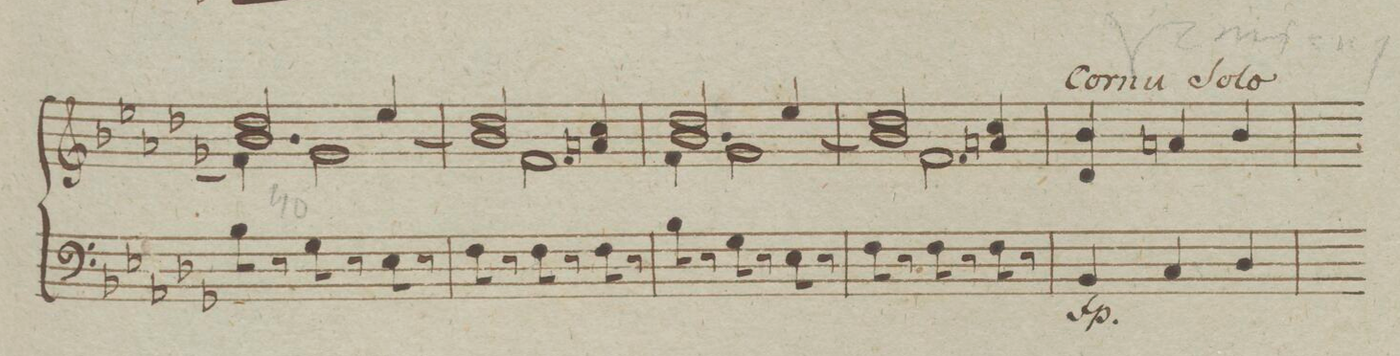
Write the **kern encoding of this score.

**kern
*I"Organo.
*clefF4
*k[b-e-a-d-g-]
*M3/4
8B-\
8r
8G-\
8r
8E-\
8r
=41
8F\
8r
8F\
8r
8F\
8r
=42
8B-\
8r
8G-\
8r
8E-\
8r
=43
8F\
8r
8F\
8r
8F\
8r
=44
4BB-/
4C/
4D-/
=45
*-
